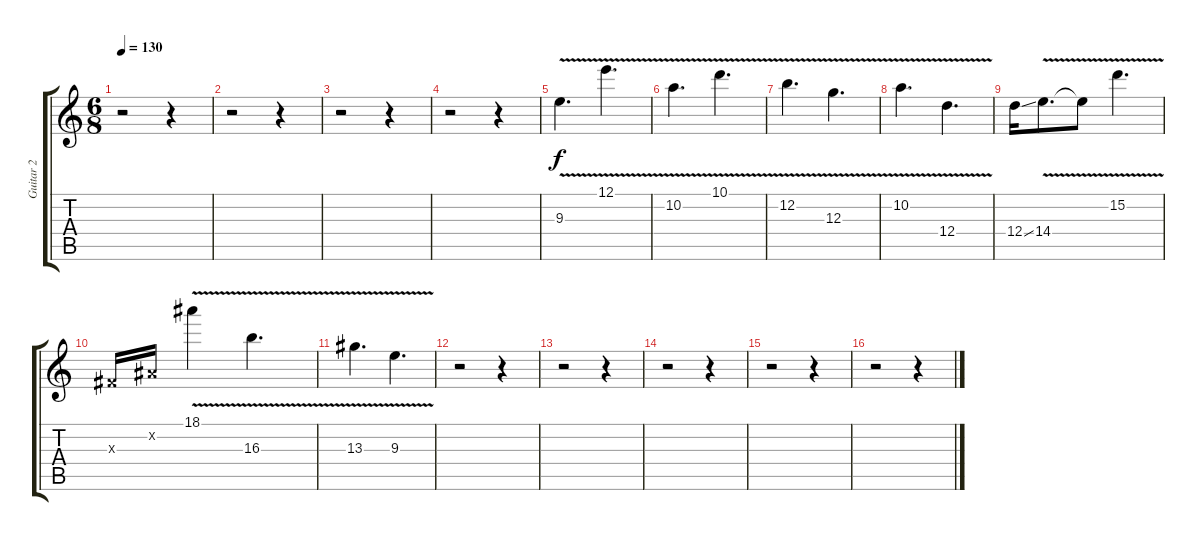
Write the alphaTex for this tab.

\track ("Guitar 2" "Guitar 2") {instrument overdrivenguitar}
\staff {score tabs}
\tuning (E4 B3 G3 D3 A2 E2) {hide}
\ts (6 8)
\tempo 130
\clef g2
\ks c
r.2{dy f} r.4 |
r.2 r.4 |
r.2 r.4 |
r.2 r.4 |
9.3{v}.4{d} 12.1{v}.4{d} |
10.2{v}.4{d} 10.1{v}.4{d} |
12.2{v}.4{d} 12.3{v}.4{d} |
10.2{v}.4{d} 12.4{v}.4{d} |
12.4{ss}.16 14.4{v}.8{d} 14.4{t}.8 15.2{v}.4{d} |
-1.3{x}.16 -1.2{x}.16 18.1{v}.4 16.3{v}.4{d} |
13.3{v}.4{d} 9.3{v}.4{d} |
r.2 r.4 |
r.2 r.4 |
r.2 r.4 |
r.2 r.4 |
r.2 r.4
